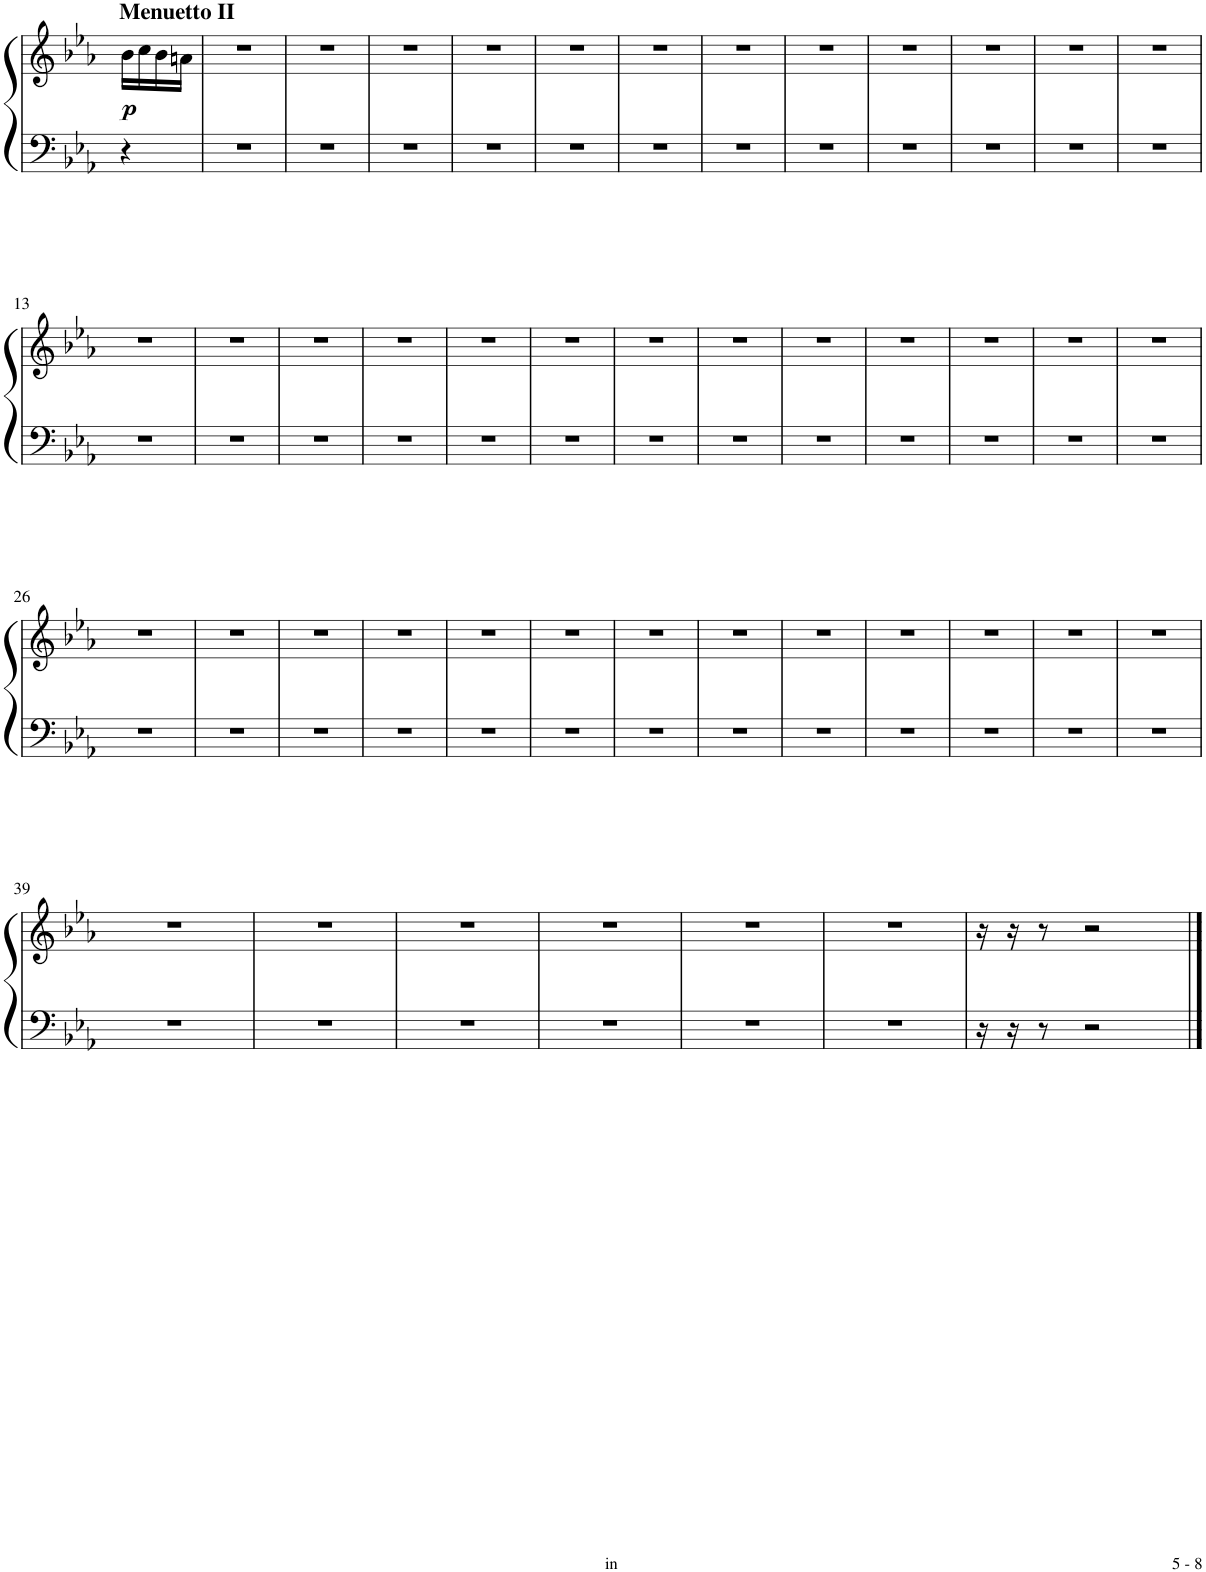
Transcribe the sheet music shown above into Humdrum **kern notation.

**kern	**kern	**dynam
*part1	*part1	*part1
*staff2	*staff1	*staff1/2
*I"Piano	*	*
*I'Pno.	*	*
!!LO:PB:g=z
*stria5	*stria5	*
*clefF4	*clefG2	*
*k[b-e-a-]	*k[b-e-a-]	*
*M3/4	*M3/4	*
=	=	=
!	!LO:TX:a:B:t=Menuetto II	!
!	!	!LO:DY:b
4r	16b-\LL	p
.	16cc\	.
.	16b-\	.
.	16an\JJ	.
=1	=1	=1
2.r	2.r	.
=2	=2	=2
2.r	2.r	.
=3	=3	=3
2.r	2.r	.
=4	=4	=4
2.r	2.r	.
=5	=5	=5
2.r	2.r	.
=6	=6	=6
2.r	2.r	.
=7	=7	=7
2.r	2.r	.
=8	=8	=8
2.r	2.r	.
=9	=9	=9
2.r	2.r	.
=10	=10	=10
2.r	2.r	.
=11	=11	=11
2.r	2.r	.
=12	=12	=12
2.r	2.r	.
!!LO:LB:g=z
=13	=13	=13
2.r	2.r	.
=14	=14	=14
2.r	2.r	.
=15	=15	=15
2.r	2.r	.
=16	=16	=16
2.r	2.r	.
=17	=17	=17
2.r	2.r	.
=18	=18	=18
2.r	2.r	.
=19	=19	=19
2.r	2.r	.
=20	=20	=20
2.r	2.r	.
=21	=21	=21
2.r	2.r	.
=22	=22	=22
2.r	2.r	.
=23	=23	=23
2.r	2.r	.
=24	=24	=24
2.r	2.r	.
=25	=25	=25
2.r	2.r	.
!!LO:LB:g=z
=26	=26	=26
2.r	2.r	.
=27	=27	=27
2.r	2.r	.
=28	=28	=28
2.r	2.r	.
=29	=29	=29
2.r	2.r	.
=30	=30	=30
2.r	2.r	.
=31	=31	=31
2.r	2.r	.
=32	=32	=32
2.r	2.r	.
=33	=33	=33
2.r	2.r	.
=34	=34	=34
2.r	2.r	.
=35	=35	=35
2.r	2.r	.
=36	=36	=36
2.r	2.r	.
=37	=37	=37
2.r	2.r	.
=38	=38	=38
2.r	2.r	.
!!LO:LB:g=z
=39	=39	=39
2.r	2.r	.
=40	=40	=40
2.r	2.r	.
=41	=41	=41
2.r	2.r	.
=42	=42	=42
2.r	2.r	.
=43	=43	=43
2.r	2.r	.
=44	=44	=44
2.r	2.r	.
=45	=45	=45
16r	16r	.
16r	16r	.
8r	8r	.
2r	2r	.
==	==	==
*-	*-	*-
